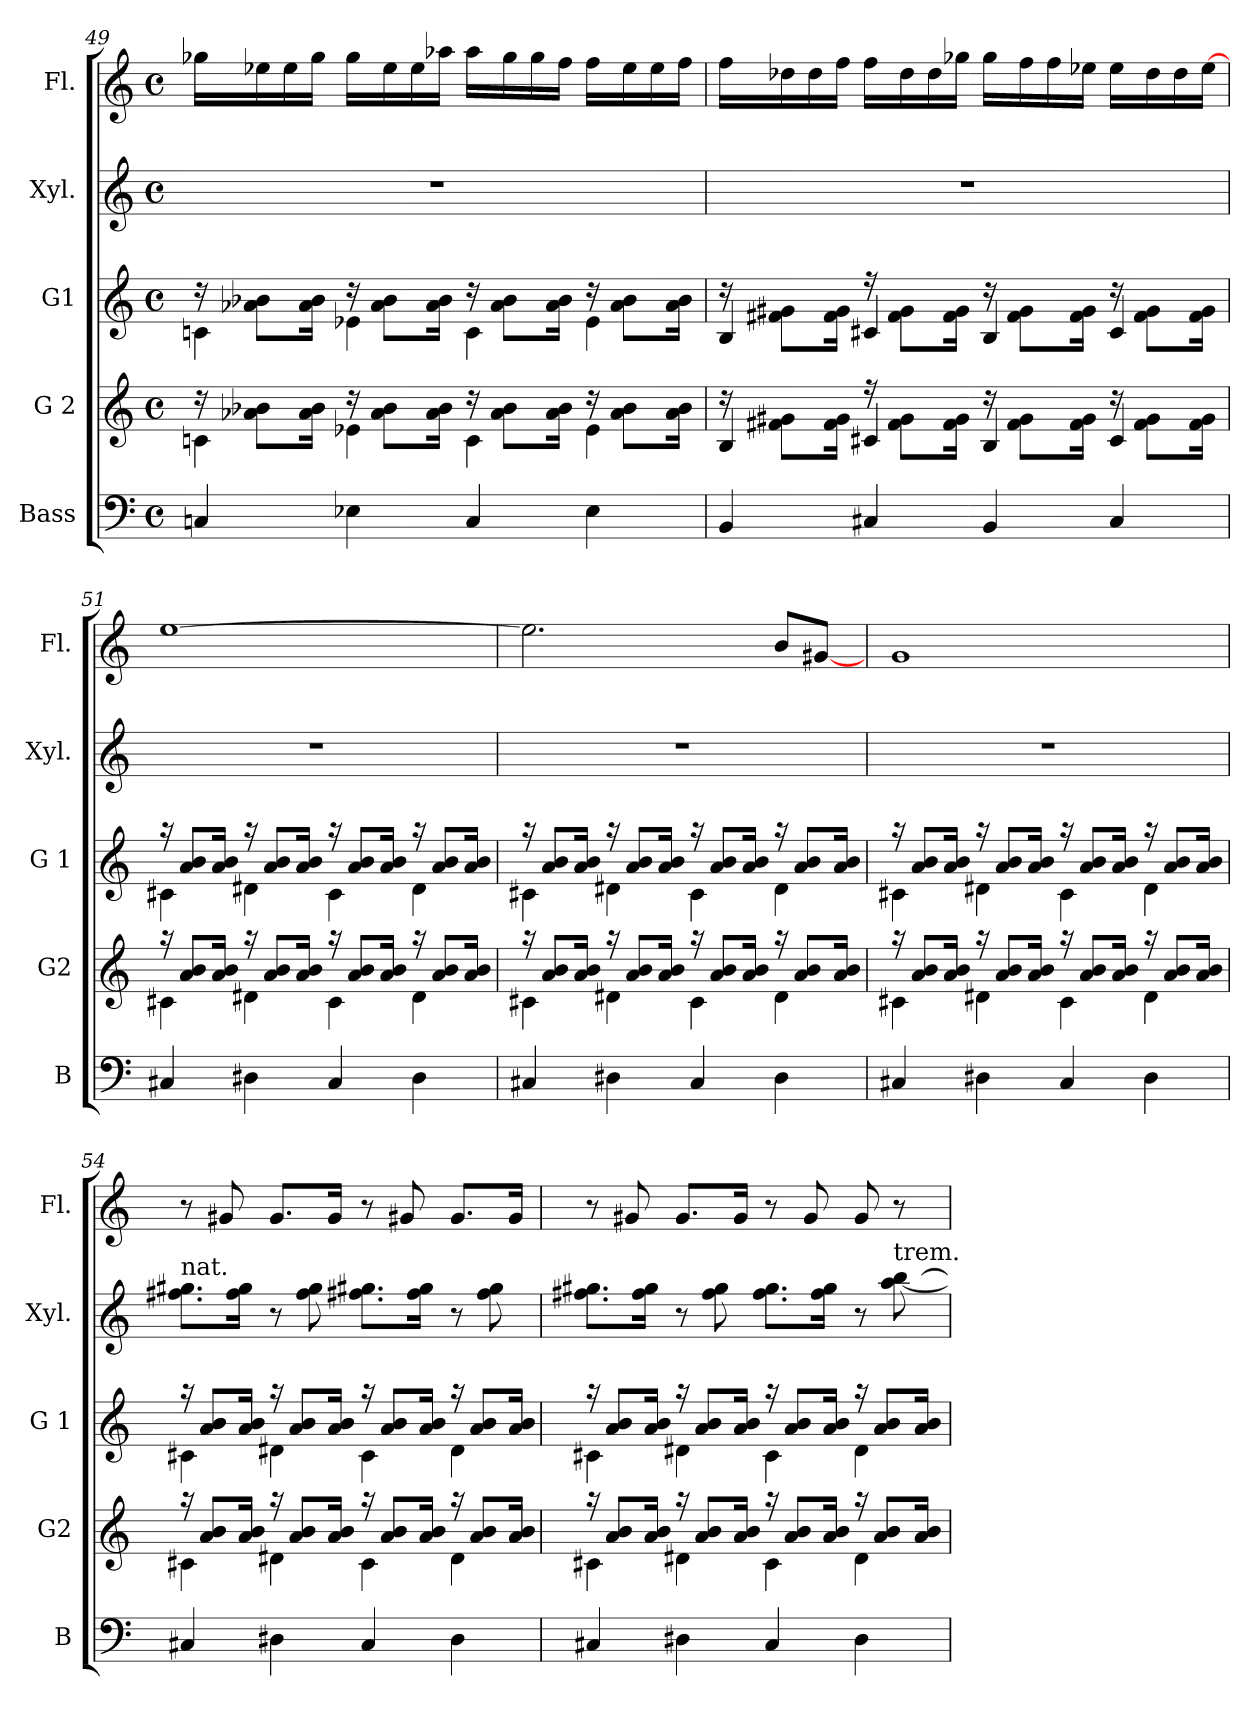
**kern	**kern	**kern	**kern	**kern
*part5	*part4	*part3	*part2	*part1
*staff5	*staff4	*staff3	*staff2	*staff1
*I"Bass	*I"G 2	*I"G1	*I"Xyl.	*I"Fl.
*I'B	*I'G2	*I'G 1	*I'Xyl.	*I'Fl.
!!LO:PB:g=z
*clefF4	*clefG2	*clefG2	*clefG2	*clefG2
*ITrd7c12	*ITrd7c12	*ITrd7c12	*	*
*k[]	*k[]	*k[]	*k[]	*k[]
*C:	*C:	*C:	*C:	*C:
*M4/4	*M4/4	*M4/4	*M4/4	*M4/4
*met(c)	*met(c)	*met(c)	*met(c)	*met(c)
=49	=49	=49	=49	=49
*	*^	*^	*	*
4CCn/	4Cn\	16rdd	4Cn\	16rdd	1r	16gg-X\LL
.	.	8A-X\ 8B-X\L	.	8A-X\ 8B-X\L	.	16ee-X\
.	.	.	.	.	.	16ee-\
.	.	16A-\ 16B-\Jk	.	16A-\ 16B-\Jk	.	16gg-\JJ
4EE-X\	4E-X\	16rdd	4E-X\	16rdd	.	16gg-\LL
.	.	8A-\ 8B-\L	.	8A-\ 8B-\L	.	16ee-\
.	.	.	.	.	.	16ee-\
.	.	16A-\ 16B-\Jk	.	16A-\ 16B-\Jk	.	16aa-X\JJ
4CC/	4C\	16rdd	4C\	16rdd	.	16aa-\LL
.	.	8A-\ 8B-\L	.	8A-\ 8B-\L	.	16gg-\
.	.	.	.	.	.	16gg-\
.	.	16A-\ 16B-\Jk	.	16A-\ 16B-\Jk	.	16ff\JJ
4EE-\	4E-\	16rdd	4E-\	16rdd	.	16ff\LL
.	.	8A-\ 8B-\L	.	8A-\ 8B-\L	.	16ee-\
.	.	.	.	.	.	16ee-\
.	.	16A-\ 16B-\Jk	.	16A-\ 16B-\Jk	.	16ff\JJ
=50	=50	=50	=50	=50	=50	=50
4BBB/	4BB/	16rdd	4BB/	16rdd	1r	16ff\LL
.	.	8F#X\ 8G#X\L	.	8F#X\ 8G#X\L	.	16dd-X\
.	.	.	.	.	.	16dd-\
.	.	16F#\ 16G#\Jk	.	16F#\ 16G#\Jk	.	16ff\JJ
4CC#X/	4C#X/	16ree	4C#X/	16ree	.	16ff\LL
.	.	8F#\ 8G#\L	.	8F#\ 8G#\L	.	16dd-\
.	.	.	.	.	.	16dd-\
.	.	16F#\ 16G#\Jk	.	16F#\ 16G#\Jk	.	16gg-X\JJ
4BBB/	4BB/	16rcc	4BB/	16rcc	.	16gg-\LL
.	.	8F#\ 8G#\L	.	8F#\ 8G#\L	.	16ff\
.	.	.	.	.	.	16ff\
.	.	16F#\ 16G#\Jk	.	16F#\ 16G#\Jk	.	16ee-X\JJ
4CC#/	4C#/	16rcc	4C#/	16rcc	.	16ee-\LL
.	.	8F#\ 8G#\L	.	8F#\ 8G#\L	.	16dd-\
.	.	.	.	.	.	16dd-\
.	.	16F#\ 16G#\Jk	.	16F#\ 16G#\Jk	.	[16ee-\JJ
!!LO:LB:g=z
=51	=51	=51	=51	=51	=51	=51
4CC#X/	16raa	4C#X\	16raa	4C#X\	1r	[1ee
.	8A/ 8B/L	.	8A/ 8B/L	.	.	.
.	16A/ 16B/Jk	.	16A/ 16B/Jk	.	.	.
4DD#X\	16raa	4D#X\	16raa	4D#X\	.	.
.	8A/ 8B/L	.	8A/ 8B/L	.	.	.
.	16A/ 16B/Jk	.	16A/ 16B/Jk	.	.	.
4CC#/	16raa	4C#\	16raa	4C#\	.	.
.	8A/ 8B/L	.	8A/ 8B/L	.	.	.
.	16A/ 16B/Jk	.	16A/ 16B/Jk	.	.	.
4DD#\	16raa	4D#\	16raa	4D#\	.	.
.	8A/ 8B/L	.	8A/ 8B/L	.	.	.
.	16A/ 16B/Jk	.	16A/ 16B/Jk	.	.	.
=52	=52	=52	=52	=52	=52	=52
4CC#X/	16raa	4C#X\	16raa	4C#X\	1r	2.ee\]
.	8A/ 8B/L	.	8A/ 8B/L	.	.	.
.	16A/ 16B/Jk	.	16A/ 16B/Jk	.	.	.
4DD#X\	16raa	4D#X\	16raa	4D#X\	.	.
.	8A/ 8B/L	.	8A/ 8B/L	.	.	.
.	16A/ 16B/Jk	.	16A/ 16B/Jk	.	.	.
4CC#/	16raa	4C#\	16raa	4C#\	.	.
.	8A/ 8B/L	.	8A/ 8B/L	.	.	.
.	16A/ 16B/Jk	.	16A/ 16B/Jk	.	.	.
4DD#\	16raa	4D#\	16raa	4D#\	.	8b/L
.	8A/ 8B/L	.	8A/ 8B/L	.	.	.
.	.	.	.	.	.	[8g#X/J
.	16A/ 16B/Jk	.	16A/ 16B/Jk	.	.	.
!!LO:PB:g=z
=53	=53	=53	=53	=53	=53	=53
4CC#X/	16raa	4C#X\	16raa	4C#X\	1r	1g
.	8A/ 8B/L	.	8A/ 8B/L	.	.	.
.	16A/ 16B/Jk	.	16A/ 16B/Jk	.	.	.
4DD#X\	16raa	4D#X\	16raa	4D#X\	.	.
.	8A/ 8B/L	.	8A/ 8B/L	.	.	.
.	16A/ 16B/Jk	.	16A/ 16B/Jk	.	.	.
4CC#/	16raa	4C#\	16raa	4C#\	.	.
.	8A/ 8B/L	.	8A/ 8B/L	.	.	.
.	16A/ 16B/Jk	.	16A/ 16B/Jk	.	.	.
4DD#\	16raa	4D#\	16raa	4D#\	.	.
.	8A/ 8B/L	.	8A/ 8B/L	.	.	.
.	16A/ 16B/Jk	.	16A/ 16B/Jk	.	.	.
=54	=54	=54	=54	=54	=54	=54
!	!	!	!	!	!LO:TX:a:t=nat.	!
4CC#X/	16raa	4C#X\	16raa	4C#X\	8.ff#X\ 8.gg#X\L	8r
.	8A/ 8B/L	.	8A/ 8B/L	.	.	.
.	.	.	.	.	.	8g#X/
.	16A/ 16B/Jk	.	16A/ 16B/Jk	.	16ff#\ 16gg#\Jk	.
4DD#X\	16raa	4D#X\	16raa	4D#X\	8r	8.g#/L
.	8A/ 8B/L	.	8A/ 8B/L	.	.	.
.	.	.	.	.	8ff#\ 8gg#\	.
.	16A/ 16B/Jk	.	16A/ 16B/Jk	.	.	16g#/Jk
4CC#/	16raa	4C#\	16raa	4C#\	8.ff#X\ 8.gg#X\L	8r
.	8A/ 8B/L	.	8A/ 8B/L	.	.	.
.	.	.	.	.	.	8g#X/
.	16A/ 16B/Jk	.	16A/ 16B/Jk	.	16ff#\ 16gg#\Jk	.
4DD#\	16raa	4D#\	16raa	4D#\	8r	8.g#/L
.	8A/ 8B/L	.	8A/ 8B/L	.	.	.
.	.	.	.	.	8ff#\ 8gg#\	.
.	16A/ 16B/Jk	.	16A/ 16B/Jk	.	.	16g#/Jk
!!LO:LB:g=z
=55	=55	=55	=55	=55	=55	=55
4CC#X/	16raa	4C#X\	16raa	4C#X\	8.ff#X\ 8.gg#X\L	8r
.	8A/ 8B/L	.	8A/ 8B/L	.	.	.
.	.	.	.	.	.	8g#X/
.	16A/ 16B/Jk	.	16A/ 16B/Jk	.	16ff#\ 16gg#\Jk	.
4DD#X\	16raa	4D#X\	16raa	4D#X\	8r	8.g#/L
.	8A/ 8B/L	.	8A/ 8B/L	.	.	.
.	.	.	.	.	8ff#\ 8gg#\	.
.	16A/ 16B/Jk	.	16A/ 16B/Jk	.	.	16g#/Jk
4CC#/	16raa	4C#\	16raa	4C#\	8.ff#\ 8.gg#\L	8r
.	8A/ 8B/L	.	8A/ 8B/L	.	.	.
.	.	.	.	.	.	8g#/
.	16A/ 16B/Jk	.	16A/ 16B/Jk	.	16ff#\ 16gg#\Jk	.
4DD#\	16raa	4D#\	16raa	4D#\	8r	8g#/
.	8A/ 8B/L	.	8A/ 8B/L	.	.	.
!	!	!	!	!	!LO:TX:a:t=trem.	!
.	.	.	.	.	[8aa\ [8bb\	8r
.	16A/ 16B/Jk	.	16A/ 16B/Jk	.	.	.
*	*v	*v	*	*	*	*
*	*	*v	*v	*	*
=	=	=	=	=
*-	*-	*-	*-	*-
